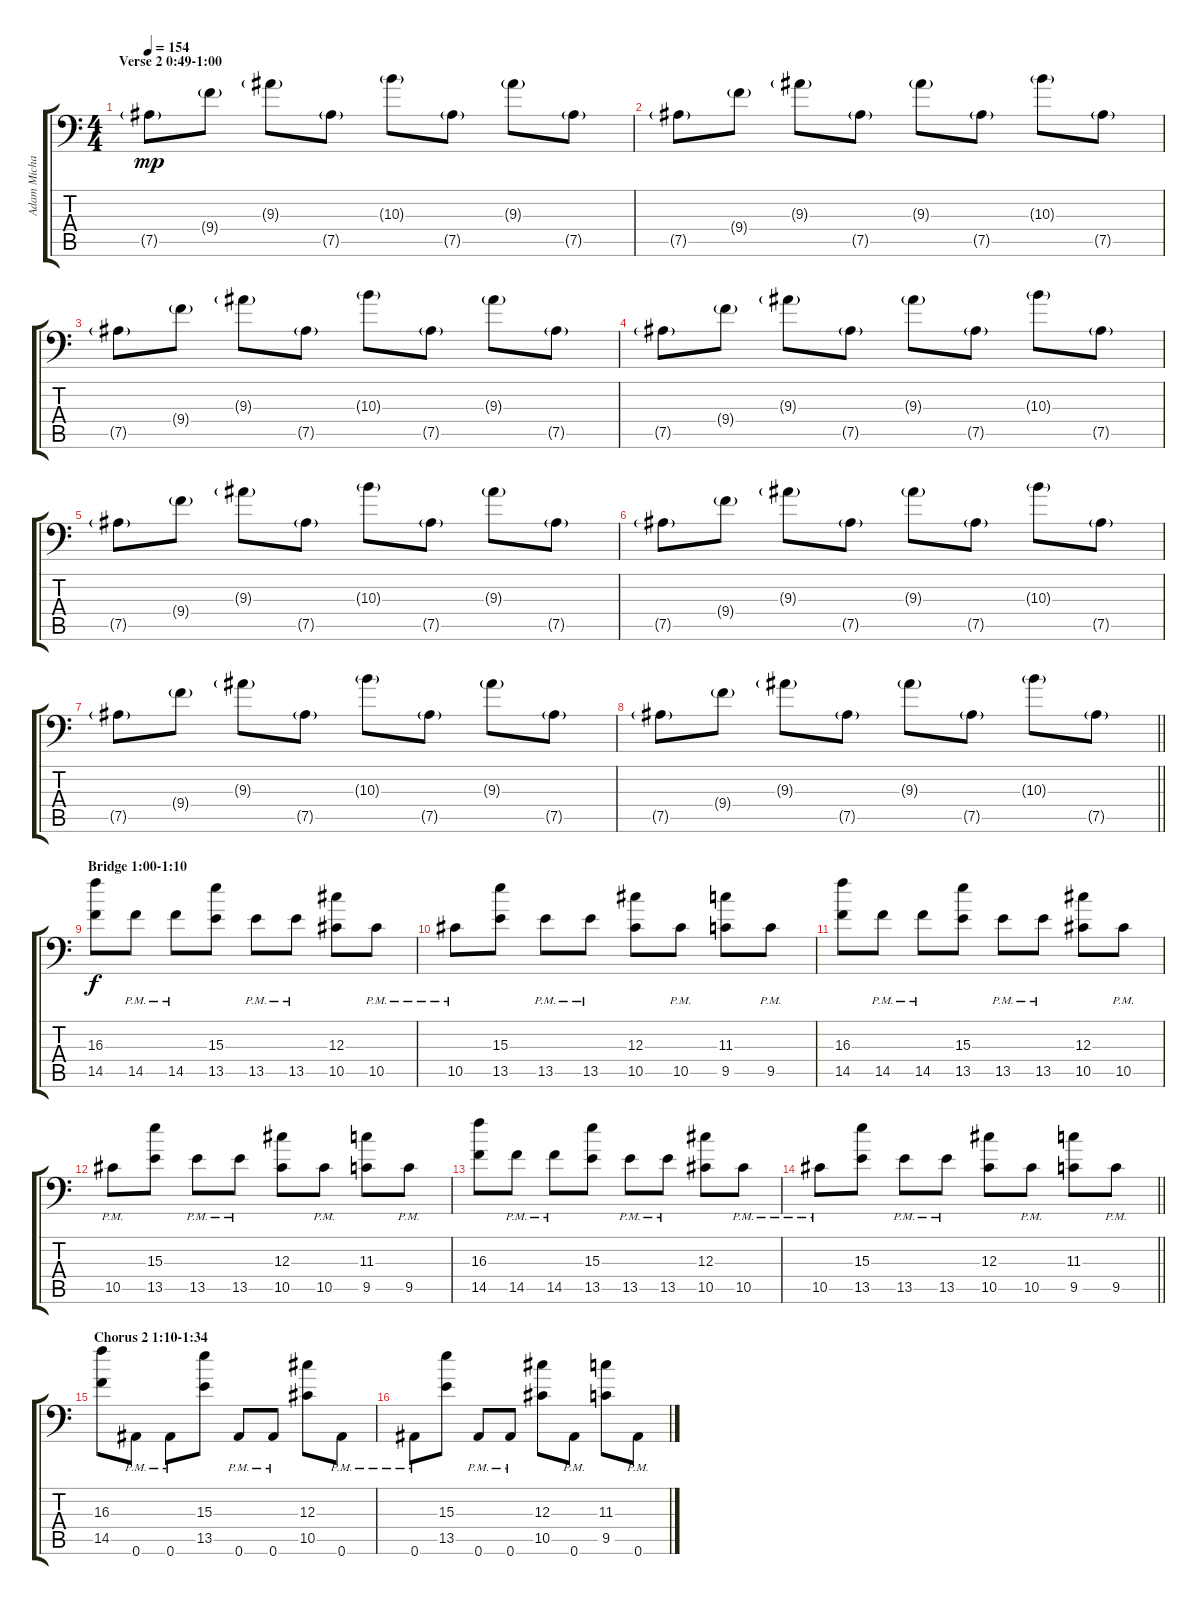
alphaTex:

\track ("Adam Michal \"Nergal\" Darski" "Adam Micha") {instrument distortionguitar}
\staff {score tabs}
\tuning (Bb3 F3 Db3 Ab2 Eb2 Bb1) {hide}
\ts (4 4)
\section ("" "Verse 2 0:49-1:00")
\tempo 154
\clef f4
\ks c
7.5{g}.8{dy mp} 9.4{g}.8 9.3{g}.8 7.5{g}.8 10.3{g}.8 7.5{g}.8 9.3{g}.8 7.5{g}.8 |
7.5{g}.8 9.4{g}.8 9.3{g}.8 7.5{g}.8 9.3{g}.8 7.5{g}.8 10.3{g}.8 7.5{g}.8 |
7.5{g}.8 9.4{g}.8 9.3{g}.8 7.5{g}.8 10.3{g}.8 7.5{g}.8 9.3{g}.8 7.5{g}.8 |
7.5{g}.8 9.4{g}.8 9.3{g}.8 7.5{g}.8 9.3{g}.8 7.5{g}.8 10.3{g}.8 7.5{g}.8 |
7.5{g}.8 9.4{g}.8 9.3{g}.8 7.5{g}.8 10.3{g}.8 7.5{g}.8 9.3{g}.8 7.5{g}.8 |
7.5{g}.8 9.4{g}.8 9.3{g}.8 7.5{g}.8 9.3{g}.8 7.5{g}.8 10.3{g}.8 7.5{g}.8 |
7.5{g}.8 9.4{g}.8 9.3{g}.8 7.5{g}.8 10.3{g}.8 7.5{g}.8 9.3{g}.8 7.5{g}.8 |
\barLineRight lightlight
7.5{g}.8 9.4{g}.8 9.3{g}.8 7.5{g}.8 9.3{g}.8 7.5{g}.8 10.3{g}.8 7.5{g}.8 |
\section ("" "Bridge 1:00-1:10")
(16.3 14.5).8{dy f} 14.5{pm}.8 14.5{pm}.8 (15.3 13.5).8 13.5{pm}.8 13.5{pm}.8 (12.3 10.5).8 10.5{pm}.8 |
10.5{pm}.8 (15.3 13.5).8 13.5{pm}.8 13.5{pm}.8 (12.3 10.5).8 10.5{pm}.8 (11.3 9.5).8 9.5{pm}.8 |
(16.3 14.5).8 14.5{pm}.8 14.5{pm}.8 (15.3 13.5).8 13.5{pm}.8 13.5{pm}.8 (12.3 10.5).8 10.5{pm}.8 |
10.5{pm}.8 (15.3 13.5).8 13.5{pm}.8 13.5{pm}.8 (12.3 10.5).8 10.5{pm}.8 (11.3 9.5).8 9.5{pm}.8 |
(16.3 14.5).8 14.5{pm}.8 14.5{pm}.8 (15.3 13.5).8 13.5{pm}.8 13.5{pm}.8 (12.3 10.5).8 10.5{pm}.8 |
\barLineRight lightlight
10.5{pm}.8 (15.3 13.5).8 13.5{pm}.8 13.5{pm}.8 (12.3 10.5).8 10.5{pm}.8 (11.3 9.5).8 9.5{pm}.8 |
\section ("" "Chorus 2 1:10-1:34")
(16.3 14.5).8 0.6{pm}.8 0.6{pm}.8 (15.3 13.5).8 0.6{pm}.8 0.6{pm}.8 (12.3 10.5).8 0.6{pm}.8 |
0.6{pm}.8 (15.3 13.5).8 0.6{pm}.8 0.6{pm}.8 (12.3 10.5).8 0.6{pm}.8 (11.3 9.5).8 0.6{pm}.8
